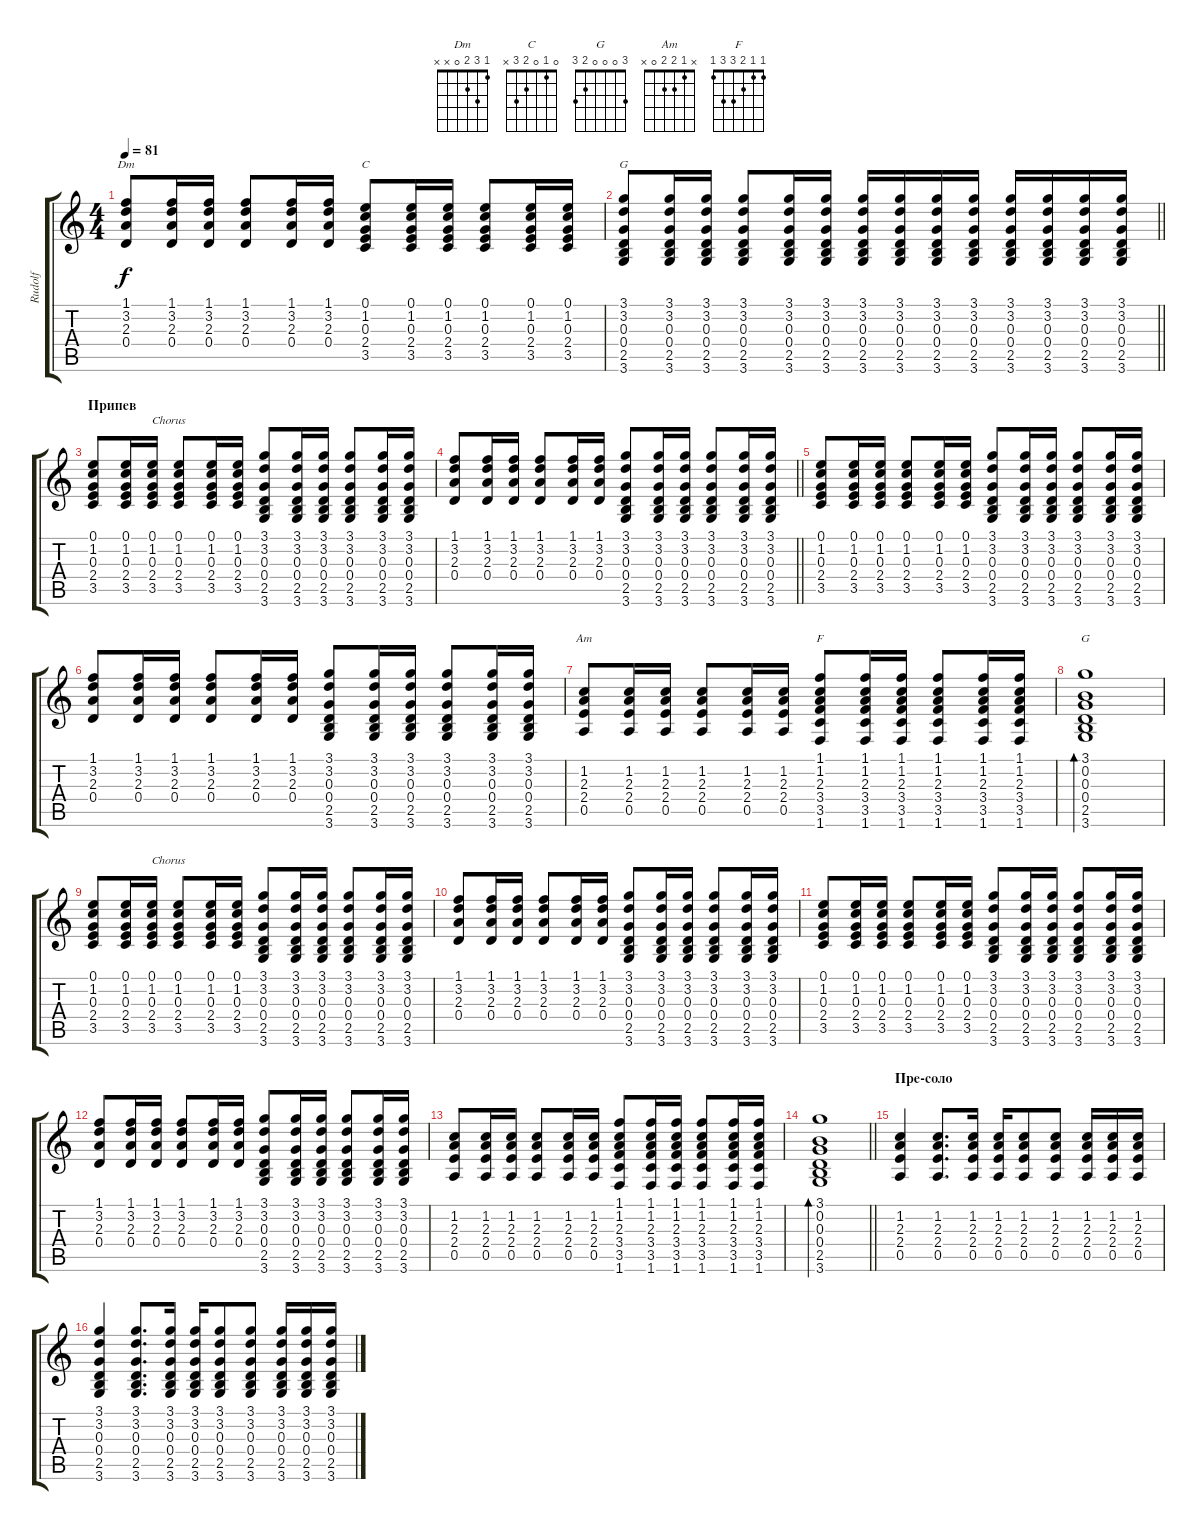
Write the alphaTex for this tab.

\track ("Rudolf" "Rudolf") {instrument acousticguitarsteel}
\staff {score tabs}
\tuning (E4 B3 G3 D3 A2 E2) {hide}
\chord ("Dm" 1 3 2 0 x x)
\chord ("C" 0 1 0 2 3 x)
\chord ("G" 3 3 0 0 2 3)
\chord ("Am" x 1 2 2 0 x)
\chord ("F" 1 1 2 3 3 1)
\chord ("G" 3 0 0 0 2 3)
\ts (4 4)
\tempo 81
\clef g2
\ks c
(1.1 3.2 2.3 0.4).8{ch "Dm" dy f} (1.1 3.2 2.3 0.4).16 (1.1 3.2 2.3 0.4).16 (1.1 3.2 2.3 0.4).8 (1.1 3.2 2.3 0.4).16 (1.1 3.2 2.3 0.4).16 (0.1 1.2 0.3 2.4 3.5).8{ch "C"} (0.1 1.2 0.3 2.4 3.5).16 (0.1 1.2 0.3 2.4 3.5).16 (0.1 1.2 0.3 2.4 3.5).8 (0.1 1.2 0.3 2.4 3.5).16 (0.1 1.2 0.3 2.4 3.5).16 |
\barLineRight lightlight
(3.1 3.2 0.3 0.4 2.5 3.6).8{ch "G"} (3.1 3.2 0.3 0.4 2.5 3.6).16 (3.1 3.2 0.3 0.4 2.5 3.6).16 (3.1 3.2 0.3 0.4 2.5 3.6).8 (3.1 3.2 0.3 0.4 2.5 3.6).16 (3.1 3.2 0.3 0.4 2.5 3.6).16 (3.1 3.2 0.3 0.4 2.5 3.6).16 (3.1 3.2 0.3 0.4 2.5 3.6).16 (3.1 3.2 0.3 0.4 2.5 3.6).16 (3.1 3.2 0.3 0.4 2.5 3.6).16 (3.1 3.2 0.3 0.4 2.5 3.6).16 (3.1 3.2 0.3 0.4 2.5 3.6).16 (3.1 3.2 0.3 0.4 2.5 3.6).16 (3.1 3.2 0.3 0.4 2.5 3.6).16 |
\section ("" "Припев")
(0.1 1.2 0.3 2.4 3.5).8 (0.1 1.2 0.3 2.4 3.5).16 (0.1 1.2 0.3 2.4 3.5).16{txt "Chorus"} (0.1 1.2 0.3 2.4 3.5).8 (0.1 1.2 0.3 2.4 3.5).16 (0.1 1.2 0.3 2.4 3.5).16 (3.1 3.2 0.3 0.4 2.5 3.6).8 (3.1 3.2 0.3 0.4 2.5 3.6).16 (3.1 3.2 0.3 0.4 2.5 3.6).16 (3.1 3.2 0.3 0.4 2.5 3.6).8 (3.1 3.2 0.3 0.4 2.5 3.6).16 (3.1 3.2 0.3 0.4 2.5 3.6).16 |
\barLineRight lightlight
(1.1 3.2 2.3 0.4).8 (1.1 3.2 2.3 0.4).16 (1.1 3.2 2.3 0.4).16 (1.1 3.2 2.3 0.4).8 (1.1 3.2 2.3 0.4).16 (1.1 3.2 2.3 0.4).16 (3.1 3.2 0.3 0.4 2.5 3.6).8 (3.1 3.2 0.3 0.4 2.5 3.6).16 (3.1 3.2 0.3 0.4 2.5 3.6).16 (3.1 3.2 0.3 0.4 2.5 3.6).8 (3.1 3.2 0.3 0.4 2.5 3.6).16 (3.1 3.2 0.3 0.4 2.5 3.6).16 |
(0.1 1.2 0.3 2.4 3.5).8 (0.1 1.2 0.3 2.4 3.5).16 (0.1 1.2 0.3 2.4 3.5).16 (0.1 1.2 0.3 2.4 3.5).8 (0.1 1.2 0.3 2.4 3.5).16 (0.1 1.2 0.3 2.4 3.5).16 (3.1 3.2 0.3 0.4 2.5 3.6).8 (3.1 3.2 0.3 0.4 2.5 3.6).16 (3.1 3.2 0.3 0.4 2.5 3.6).16 (3.1 3.2 0.3 0.4 2.5 3.6).8 (3.1 3.2 0.3 0.4 2.5 3.6).16 (3.1 3.2 0.3 0.4 2.5 3.6).16 |
(1.1 3.2 2.3 0.4).8 (1.1 3.2 2.3 0.4).16 (1.1 3.2 2.3 0.4).16 (1.1 3.2 2.3 0.4).8 (1.1 3.2 2.3 0.4).16 (1.1 3.2 2.3 0.4).16 (3.1 3.2 0.3 0.4 2.5 3.6).8 (3.1 3.2 0.3 0.4 2.5 3.6).16 (3.1 3.2 0.3 0.4 2.5 3.6).16 (3.1 3.2 0.3 0.4 2.5 3.6).8 (3.1 3.2 0.3 0.4 2.5 3.6).16 (3.1 3.2 0.3 0.4 2.5 3.6).16 |
(1.2 2.3 2.4 0.5).8{ch "Am"} (1.2 2.3 2.4 0.5).16 (1.2 2.3 2.4 0.5).16 (1.2 2.3 2.4 0.5).8 (1.2 2.3 2.4 0.5).16 (1.2 2.3 2.4 0.5).16 (1.1 1.2 2.3 3.4 3.5 1.6).8{ch "F"} (1.1 1.2 2.3 3.4 3.5 1.6).16 (1.1 1.2 2.3 3.4 3.5 1.6).16 (1.1 1.2 2.3 3.4 3.5 1.6).8 (1.1 1.2 2.3 3.4 3.5 1.6).16 (1.1 1.2 2.3 3.4 3.5 1.6).16 |
(3.1 0.2 0.3 0.4 2.5 3.6).1{bd 120 ch "G"} |
(0.1 1.2 0.3 2.4 3.5).8 (0.1 1.2 0.3 2.4 3.5).16 (0.1 1.2 0.3 2.4 3.5).16{txt "Chorus"} (0.1 1.2 0.3 2.4 3.5).8 (0.1 1.2 0.3 2.4 3.5).16 (0.1 1.2 0.3 2.4 3.5).16 (3.1 3.2 0.3 0.4 2.5 3.6).8 (3.1 3.2 0.3 0.4 2.5 3.6).16 (3.1 3.2 0.3 0.4 2.5 3.6).16 (3.1 3.2 0.3 0.4 2.5 3.6).8 (3.1 3.2 0.3 0.4 2.5 3.6).16 (3.1 3.2 0.3 0.4 2.5 3.6).16 |
(1.1 3.2 2.3 0.4).8 (1.1 3.2 2.3 0.4).16 (1.1 3.2 2.3 0.4).16 (1.1 3.2 2.3 0.4).8 (1.1 3.2 2.3 0.4).16 (1.1 3.2 2.3 0.4).16 (3.1 3.2 0.3 0.4 2.5 3.6).8 (3.1 3.2 0.3 0.4 2.5 3.6).16 (3.1 3.2 0.3 0.4 2.5 3.6).16 (3.1 3.2 0.3 0.4 2.5 3.6).8 (3.1 3.2 0.3 0.4 2.5 3.6).16 (3.1 3.2 0.3 0.4 2.5 3.6).16 |
(0.1 1.2 0.3 2.4 3.5).8 (0.1 1.2 0.3 2.4 3.5).16 (0.1 1.2 0.3 2.4 3.5).16 (0.1 1.2 0.3 2.4 3.5).8 (0.1 1.2 0.3 2.4 3.5).16 (0.1 1.2 0.3 2.4 3.5).16 (3.1 3.2 0.3 0.4 2.5 3.6).8 (3.1 3.2 0.3 0.4 2.5 3.6).16 (3.1 3.2 0.3 0.4 2.5 3.6).16 (3.1 3.2 0.3 0.4 2.5 3.6).8 (3.1 3.2 0.3 0.4 2.5 3.6).16 (3.1 3.2 0.3 0.4 2.5 3.6).16 |
(1.1 3.2 2.3 0.4).8 (1.1 3.2 2.3 0.4).16 (1.1 3.2 2.3 0.4).16 (1.1 3.2 2.3 0.4).8 (1.1 3.2 2.3 0.4).16 (1.1 3.2 2.3 0.4).16 (3.1 3.2 0.3 0.4 2.5 3.6).8 (3.1 3.2 0.3 0.4 2.5 3.6).16 (3.1 3.2 0.3 0.4 2.5 3.6).16 (3.1 3.2 0.3 0.4 2.5 3.6).8 (3.1 3.2 0.3 0.4 2.5 3.6).16 (3.1 3.2 0.3 0.4 2.5 3.6).16 |
(1.2 2.3 2.4 0.5).8 (1.2 2.3 2.4 0.5).16 (1.2 2.3 2.4 0.5).16 (1.2 2.3 2.4 0.5).8 (1.2 2.3 2.4 0.5).16 (1.2 2.3 2.4 0.5).16 (1.1 1.2 2.3 3.4 3.5 1.6).8 (1.1 1.2 2.3 3.4 3.5 1.6).16 (1.1 1.2 2.3 3.4 3.5 1.6).16 (1.1 1.2 2.3 3.4 3.5 1.6).8 (1.1 1.2 2.3 3.4 3.5 1.6).16 (1.1 1.2 2.3 3.4 3.5 1.6).16 |
\barLineRight lightlight
(3.1 0.2 0.3 0.4 2.5 3.6).1{bd 120} |
\section ("" "Пре-соло")
(1.2 2.3 2.4 0.5).4 (1.2 2.3 2.4 0.5).8{d} (1.2 2.3 2.4 0.5).16 (1.2 2.3 2.4 0.5).16 (1.2 2.3 2.4 0.5).8 (1.2 2.3 2.4 0.5).8 (1.2 2.3 2.4 0.5).16 (1.2 2.3 2.4 0.5).16 (1.2 2.3 2.4 0.5).16 |
(3.1 3.2 0.3 0.4 2.5 3.6).4 (3.1 3.2 0.3 0.4 2.5 3.6).8{d} (3.1 3.2 0.3 0.4 2.5 3.6).16 (3.1 3.2 0.3 0.4 2.5 3.6).16 (3.1 3.2 0.3 0.4 2.5 3.6).8 (3.1 3.2 0.3 0.4 2.5 3.6).8 (3.1 3.2 0.3 0.4 2.5 3.6).16 (3.1 3.2 0.3 0.4 2.5 3.6).16 (3.1 3.2 0.3 0.4 2.5 3.6).16
